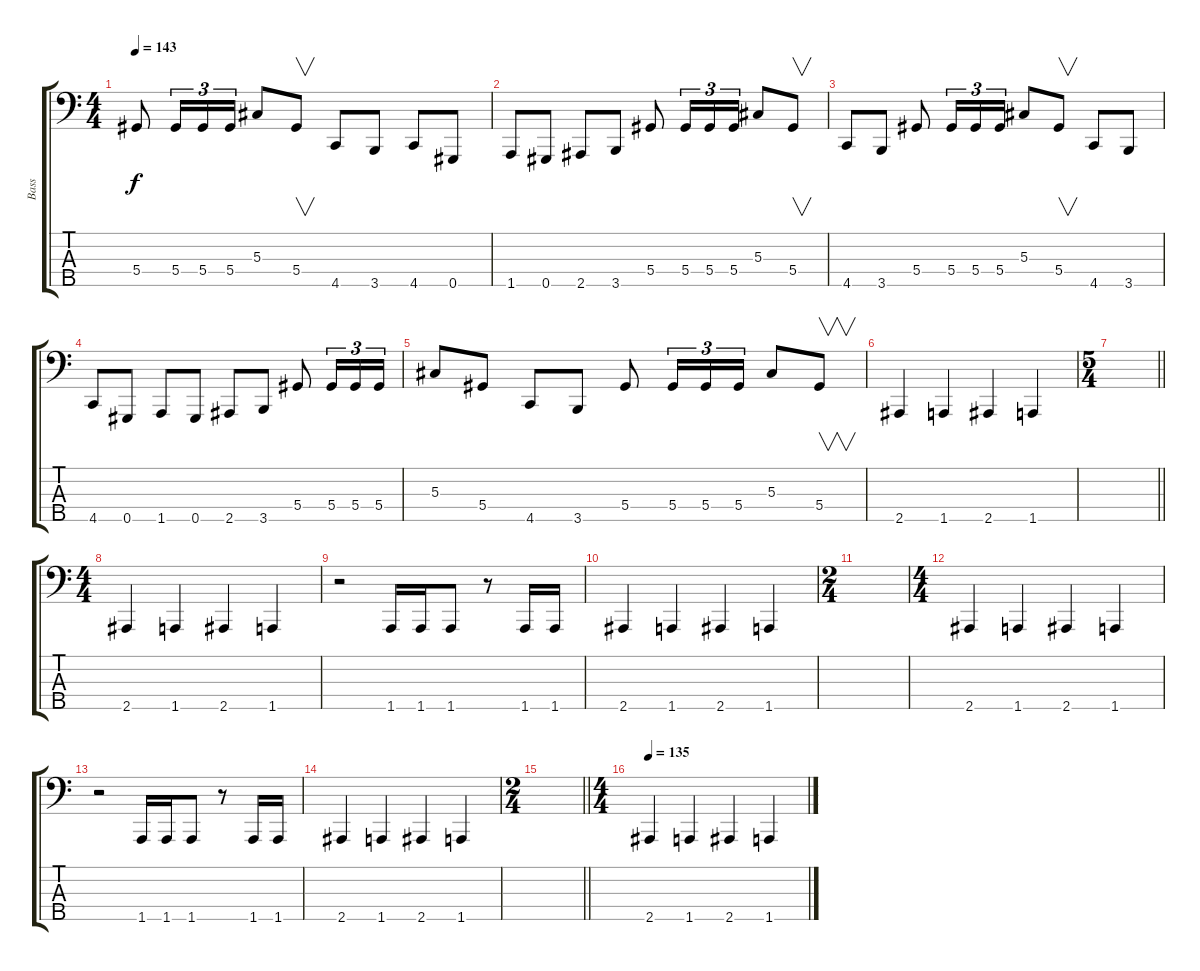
\track ("Bass" "Bass") {instrument electricbasspick}
\staff {score tabs}
\tuning (Gb2 Db2 Ab1 Eb1 Ab0) {hide}
\ts (4 4)
\section ("" "")
\tempo 143
\clef f4
\ks c
5.4.8{dy f} 5.4.16{tu (3 2)} 5.4.16{tu (3 2)} 5.4.16{tu (3 2)} 5.3.8 5.4.8{v} 4.5.8 3.5.8 4.5.8 0.5.8 |
1.5.8 0.5.8 2.5.8 3.5.8 5.4.8 5.4.16{tu (3 2)} 5.4.16{tu (3 2)} 5.4.16{tu (3 2)} 5.3.8 5.4.8{v} |
4.5.8 3.5.8 5.4.8 5.4.16{tu (3 2)} 5.4.16{tu (3 2)} 5.4.16{tu (3 2)} 5.3.8 5.4.8{v} 4.5.8 3.5.8 |
4.5.8 0.5.8 1.5.8 0.5.8 2.5.8 3.5.8 5.4.8 5.4.16{tu (3 2)} 5.4.16{tu (3 2)} 5.4.16{tu (3 2)} |
5.3.8 5.4.8 4.5.8 3.5.8 5.4.8 5.4.16{tu (3 2)} 5.4.16{tu (3 2)} 5.4.16{tu (3 2)} 5.3.8 5.4.8{v} |
2.5.4 1.5.4 2.5.4 1.5.4 |
\ts (5 4)
\barLineRight lightlight
|
\ts (4 4)
\section ("" "")
2.5.4 1.5.4 2.5.4 1.5.4 |
r.2 1.5.16 1.5.16 1.5.8 r.8 1.5.16 1.5.16 |
2.5.4 1.5.4 2.5.4 1.5.4 |
\ts (2 4)
|
\ts (4 4)
2.5.4 1.5.4 2.5.4 1.5.4 |
r.2 1.5.16 1.5.16 1.5.8 r.8 1.5.16 1.5.16 |
2.5.4 1.5.4 2.5.4 1.5.4 |
\ts (2 4)
\barLineRight lightlight
|
\ts (4 4)
\section ("" "")
\tempo 135
2.5.4 1.5.4 2.5.4 1.5.4
